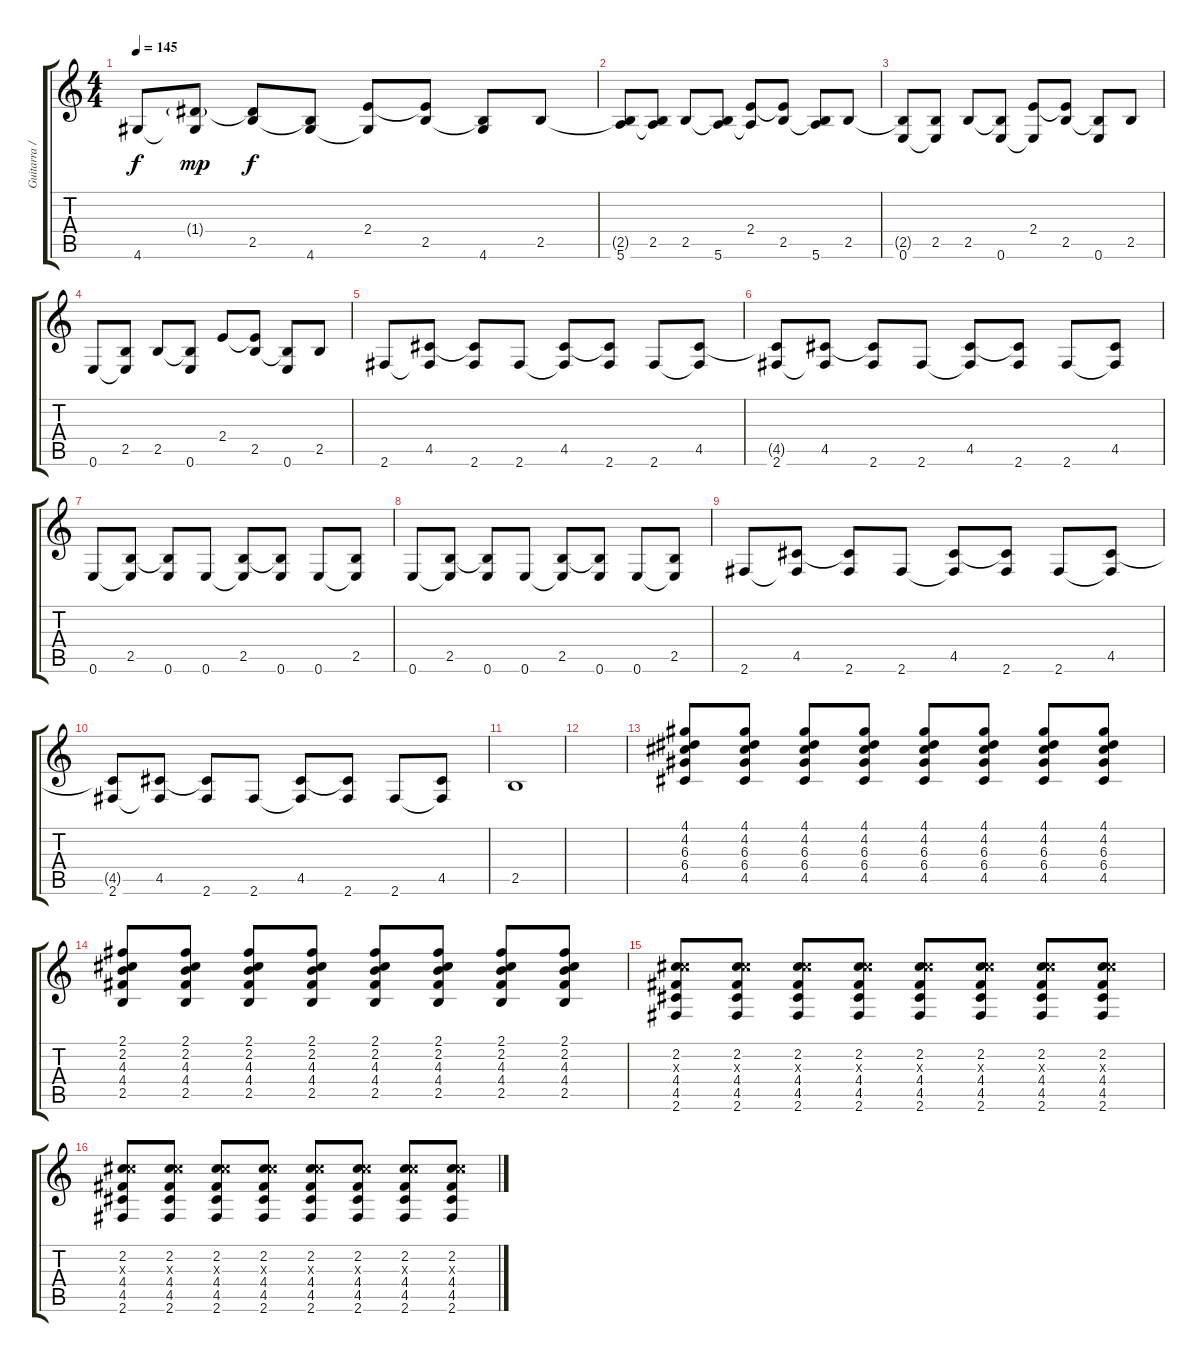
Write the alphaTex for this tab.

\track ("Guitarra / Violão" "Guitarra /") {instrument acousticguitarsteel}
\staff {score tabs}
\tuning (E4 B3 G3 D3 A2 E2) {hide}
\ts (4 4)
\tempo 145
\clef g2
\ks c
4.6.8{dy f} (1.4{g} 4.6{t}).8{dy mp} (1.4{t} 2.5).8{dy f} (2.5{t} 4.6).8 (2.4 4.6{t}).8 (2.4{t} 2.5).8 (2.5{t} 4.6).8 2.5.8 |
(2.5{t} 5.6).8 (2.5 5.6{t}).8 2.5.8 (2.5{t} 5.6).8 (2.4 5.6{t}).8 (2.4{t} 2.5).8 (2.5{t} 5.6).8 2.5.8 |
(2.5{t} 0.6).8 (2.5 0.6{t}).8 2.5.8 (2.5{t} 0.6).8 (2.4 0.6{t}).8 (2.4{t} 2.5).8 (2.5{t} 0.6).8 2.5.8 |
0.6.8 (2.5 0.6{t}).8 2.5.8 (2.5{t} 0.6).8 2.4.8 (2.4{t} 2.5).8 (2.5{t} 0.6).8 2.5.8 |
2.6.8{volume 10} (4.5 2.6{t}).8 (4.5{t} 2.6).8 2.6.8 (4.5 2.6{t}).8 (4.5{t} 2.6).8 2.6.8 (4.5 2.6{t}).8 |
(4.5{t} 2.6).8 (4.5 2.6{t}).8 (4.5{t} 2.6).8 2.6.8 (4.5 2.6{t}).8 (4.5{t} 2.6).8 2.6.8 (4.5 2.6{t}).8 |
0.6.8 (2.5 0.6{t}).8 (2.5{t} 0.6).8 0.6.8 (2.5 0.6{t}).8 (2.5{t} 0.6).8 0.6.8 (2.5 0.6{t}).8 |
0.6.8 (2.5 0.6{t}).8 (2.5{t} 0.6).8 0.6.8 (2.5 0.6{t}).8 (2.5{t} 0.6).8 0.6.8 (2.5 0.6{t}).8 |
2.6.8{volume 10} (4.5 2.6{t}).8 (4.5{t} 2.6).8 2.6.8 (4.5 2.6{t}).8 (4.5{t} 2.6).8 2.6.8 (4.5 2.6{t}).8 |
(4.5{t} 2.6).8 (4.5 2.6{t}).8 (4.5{t} 2.6).8 2.6.8 (4.5 2.6{t}).8 (4.5{t} 2.6).8 2.6.8 (4.5 2.6{t}).8 |
2.5.1 |
|
(4.1 4.2 6.3 6.4 4.5).8{volume 10 instrument distortionguitar} (4.1 4.2 6.3 6.4 4.5).8 (4.1 4.2 6.3 6.4 4.5).8 (4.1 4.2 6.3 6.4 4.5).8 (4.1 4.2 6.3 6.4 4.5).8 (4.1 4.2 6.3 6.4 4.5).8 (4.1 4.2 6.3 6.4 4.5).8 (4.1 4.2 6.3 6.4 4.5).8 |
(2.1 2.2 4.3 4.4 2.5).8 (2.1 2.2 4.3 4.4 2.5).8 (2.1 2.2 4.3 4.4 2.5).8 (2.1 2.2 4.3 4.4 2.5).8 (2.1 2.2 4.3 4.4 2.5).8 (2.1 2.2 4.3 4.4 2.5).8 (2.1 2.2 4.3 4.4 2.5).8 (2.1 2.2 4.3 4.4 2.5).8 |
(2.2 6.3{x} 4.4 4.5 2.6).8 (2.2 6.3{x} 4.4 4.5 2.6).8 (2.2 6.3{x} 4.4 4.5 2.6).8 (2.2 6.3{x} 4.4 4.5 2.6).8 (2.2 6.3{x} 4.4 4.5 2.6).8 (2.2 6.3{x} 4.4 4.5 2.6).8 (2.2 6.3{x} 4.4 4.5 2.6).8 (2.2 6.3{x} 4.4 4.5 2.6).8 |
(2.2 6.3{x} 4.4 4.5 2.6).8 (2.2 6.3{x} 4.4 4.5 2.6).8 (2.2 6.3{x} 4.4 4.5 2.6).8 (2.2 6.3{x} 4.4 4.5 2.6).8 (2.2 6.3{x} 4.4 4.5 2.6).8 (2.2 6.3{x} 4.4 4.5 2.6).8 (2.2 6.3{x} 4.4 4.5 2.6).8 (2.2 6.3{x} 4.4 4.5 2.6).8
